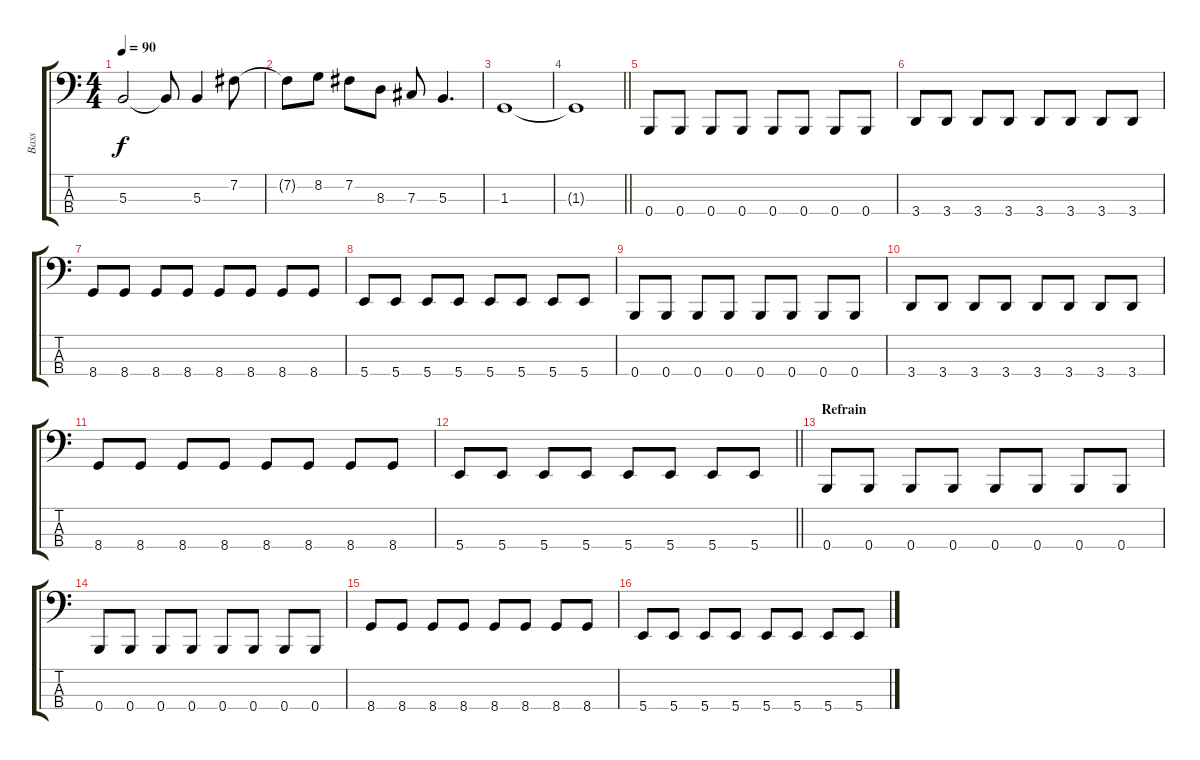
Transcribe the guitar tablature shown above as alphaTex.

\track ("Bass" "Bass") {instrument electricbassfinger}
\staff {score tabs}
\tuning (E2 B1 Gb1 B0) {hide}
\ts (4 4)
\tempo 90
\clef f4
\ks c
5.3.2{dy f} 5.3{t}.8 5.3.4 7.2.8 |
7.2{t}.8 8.2.8 7.2.8 8.3.8 7.3.8 5.3.4{d} |
1.3.1 |
\barLineRight lightlight
1.3{t}.1 |
\section ("" "")
0.4.8 0.4.8 0.4.8 0.4.8 0.4.8 0.4.8 0.4.8 0.4.8 |
3.4.8 3.4.8 3.4.8 3.4.8 3.4.8 3.4.8 3.4.8 3.4.8 |
8.4.8 8.4.8 8.4.8 8.4.8 8.4.8 8.4.8 8.4.8 8.4.8 |
5.4.8 5.4.8 5.4.8 5.4.8 5.4.8 5.4.8 5.4.8 5.4.8 |
0.4.8 0.4.8 0.4.8 0.4.8 0.4.8 0.4.8 0.4.8 0.4.8 |
3.4.8 3.4.8 3.4.8 3.4.8 3.4.8 3.4.8 3.4.8 3.4.8 |
8.4.8 8.4.8 8.4.8 8.4.8 8.4.8 8.4.8 8.4.8 8.4.8 |
\barLineRight lightlight
5.4.8 5.4.8 5.4.8 5.4.8 5.4.8 5.4.8 5.4.8 5.4.8 |
\section ("" "Refrain")
0.4.8 0.4.8 0.4.8 0.4.8 0.4.8 0.4.8 0.4.8 0.4.8 |
0.4.8 0.4.8 0.4.8 0.4.8 0.4.8 0.4.8 0.4.8 0.4.8 |
8.4.8 8.4.8 8.4.8 8.4.8 8.4.8 8.4.8 8.4.8 8.4.8 |
5.4.8 5.4.8 5.4.8 5.4.8 5.4.8 5.4.8 5.4.8 5.4.8
